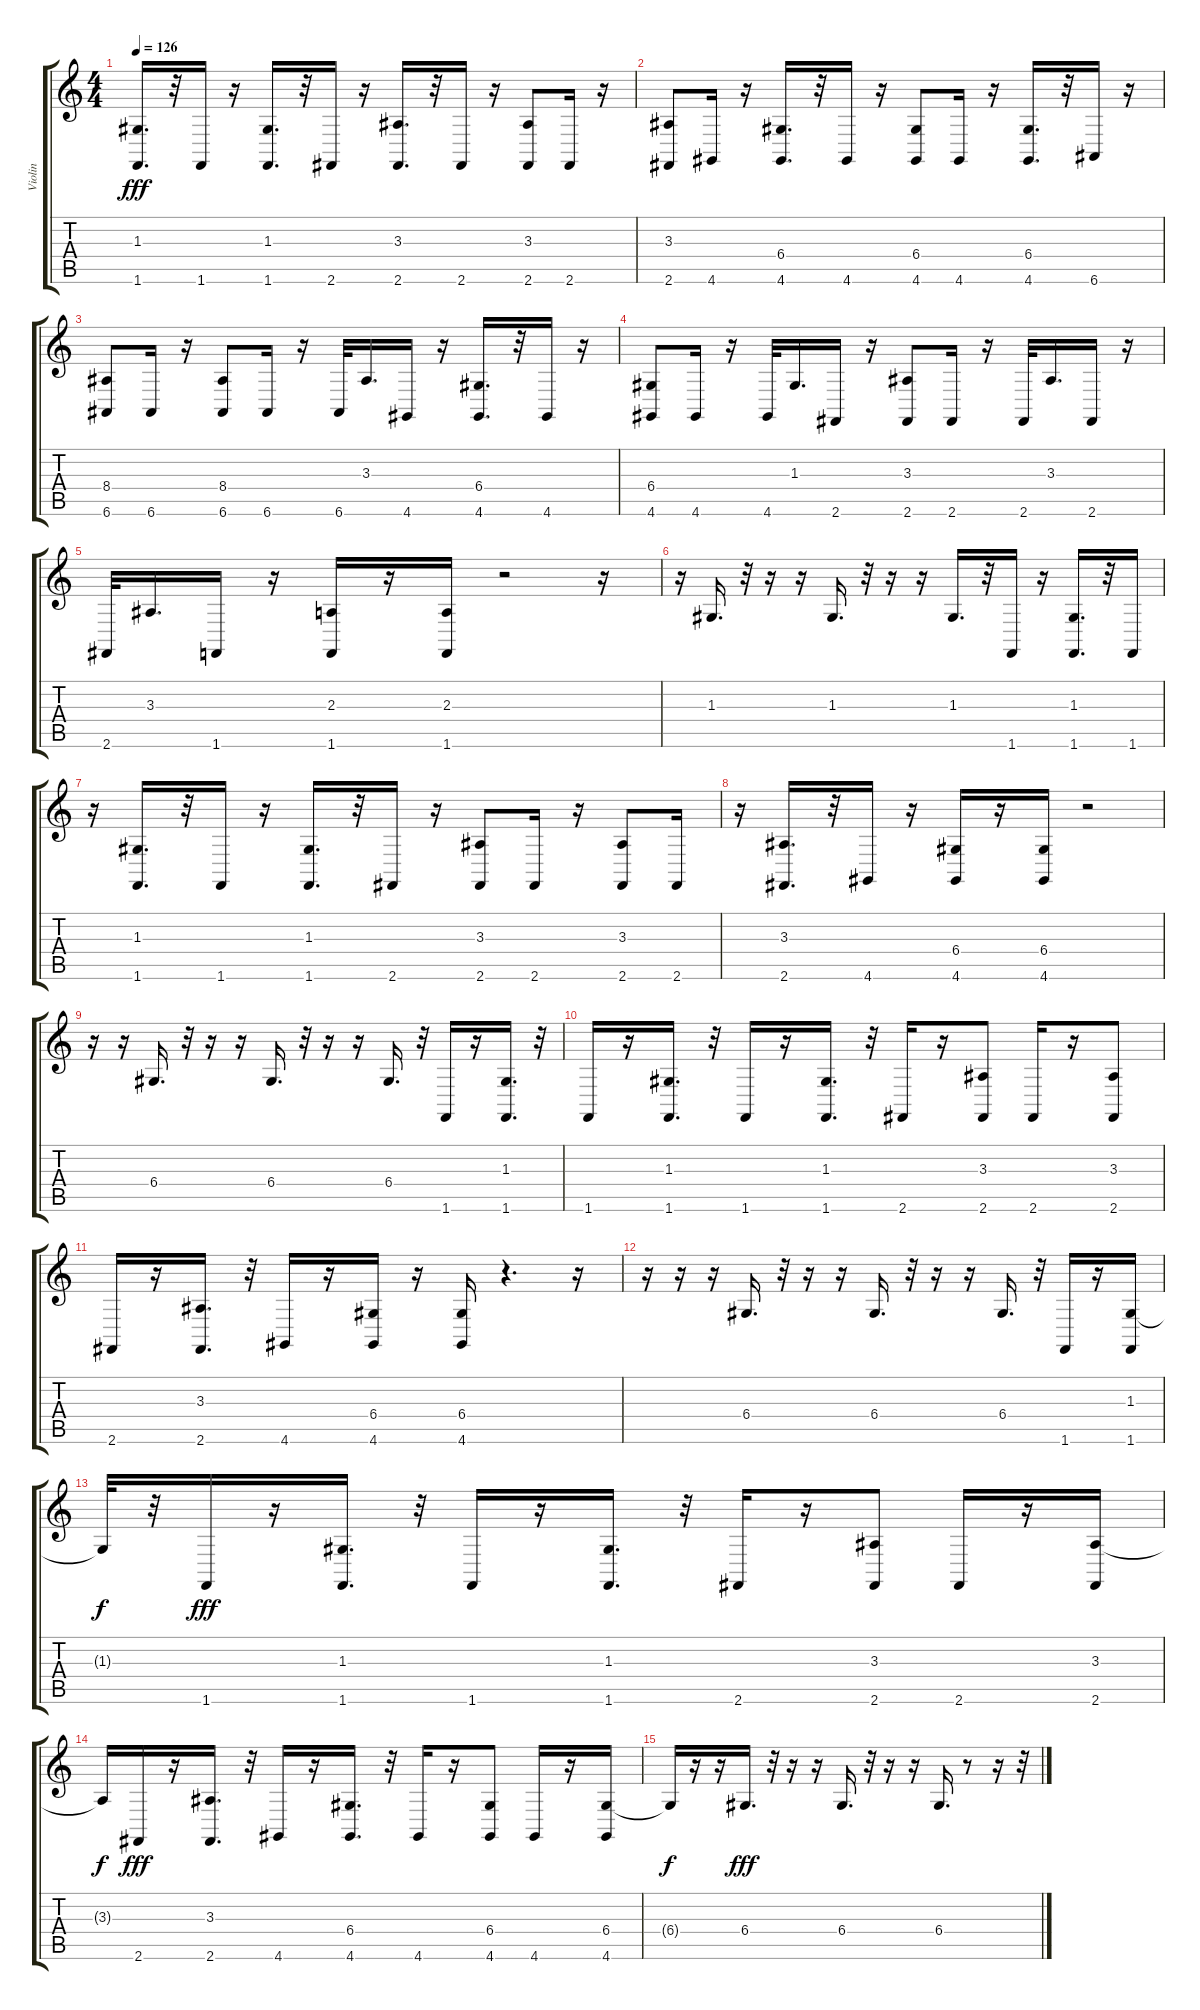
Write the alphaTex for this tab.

\track ("Violin" "Violin") {instrument violin}
\staff {score tabs}
\tuning (E4 B3 G3 D3 A2 E2) {hide}
\ts (4 4)
\tempo 126
\clef g2
\ks c
(1.3 1.6).16{d dy fff} r.32 1.6.16 r.16 (1.3 1.6).16{d} r.32 2.6.16 r.16 (3.3 2.6).16{d} r.32 2.6.16 r.16 (3.3 2.6).8 2.6.16 r.16 |
(3.3 2.6).8 4.6.16 r.16 (6.4 4.6).16{d} r.32 4.6.16 r.16 (6.4 4.6).8 4.6.16 r.16 (6.4 4.6).16{d} r.32 6.6.16 r.16 |
(8.4 6.6).8 6.6.16 r.16 (8.4 6.6).8 6.6.16 r.16 6.6.32 3.3.16{d} 4.6.16 r.16 (6.4 4.6).16{d} r.32 4.6.16 r.16 |
(6.4 4.6).8 4.6.16 r.16 4.6.32 1.3.16{d} 2.6.16 r.16 (3.3 2.6).8 2.6.16 r.16 2.6.32 3.3.16{d} 2.6.16 r.16 |
2.6.32 3.3.16{d} 1.6.16 r.16 (2.3 1.6).16 r.16 (2.3 1.6).16 r.2 r.16 |
r.16 1.3.16{d} r.32 r.16 r.16 1.3.16{d} r.32 r.16 r.16 1.3.16{d} r.32 1.6.16 r.16 (1.3 1.6).16{d} r.32 1.6.16 |
r.16 (1.3 1.6).16{d} r.32 1.6.16 r.16 (1.3 1.6).16{d} r.32 2.6.16 r.16 (3.3 2.6).8 2.6.16 r.16 (3.3 2.6).8 2.6.16 |
r.16 (3.3 2.6).16{d} r.32 4.6.16 r.16 (6.4 4.6).16 r.16 (6.4 4.6).16 r.2 |
r.16 r.16 6.4.16{d} r.32 r.16 r.16 6.4.16{d} r.32 r.16 r.16 6.4.16{d} r.32 1.6.16 r.16 (1.3 1.6).16{d} r.32 |
1.6.16 r.16 (1.3 1.6).16{d} r.32 1.6.16 r.16 (1.3 1.6).16{d} r.32 2.6.16 r.16 (3.3 2.6).8 2.6.16 r.16 (3.3 2.6).8 |
2.6.16 r.16 (3.3 2.6).16{d} r.32 4.6.16 r.16 (6.4 4.6).16 r.16 (6.4 4.6).16 r.4{d} r.16 |
r.16 r.16 r.16 6.4.16{d} r.32 r.16 r.16 6.4.16{d} r.32 r.16 r.16 6.4.16{d} r.32 1.6.16 r.16 (1.3 1.6).16 |
1.3{t}.32{dy f} r.32 1.6.16{dy fff} r.16 (1.3 1.6).16{d} r.32 1.6.16 r.16 (1.3 1.6).16{d} r.32 2.6.16 r.16 (3.3 2.6).8 2.6.16 r.16 (3.3 2.6).16 |
3.3{t}.16{dy f} 2.6.16{dy fff} r.16 (3.3 2.6).16{d} r.32 4.6.16 r.16 (6.4 4.6).16{d} r.32 4.6.16 r.16 (6.4 4.6).8 4.6.16 r.16 (6.4 4.6).16 |
6.4{t}.16{dy f} r.16 r.16 6.4.16{d dy fff} r.32 r.16 r.16 6.4.16{d} r.32 r.16 r.16 6.4.16{d} r.8 r.16 r.32
